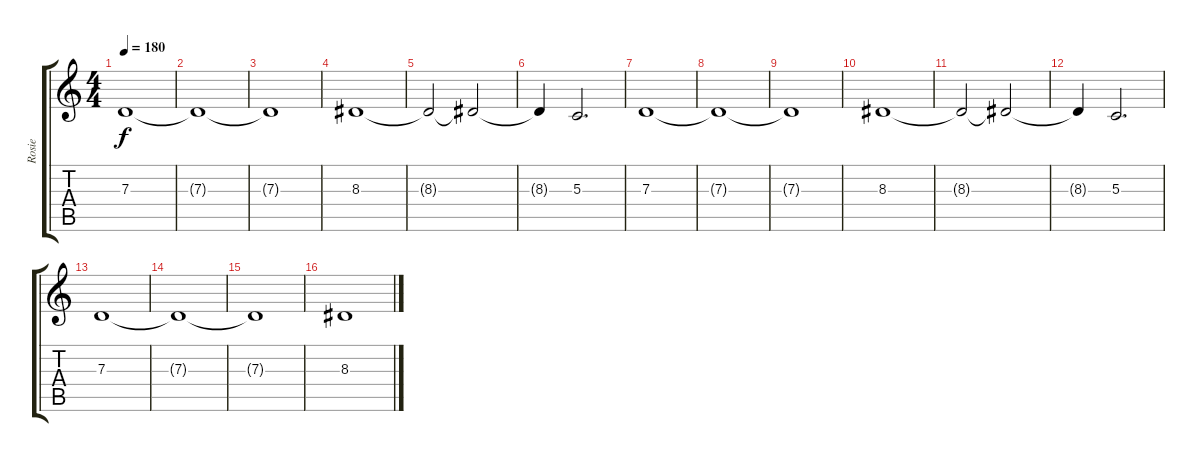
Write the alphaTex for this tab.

\track ("Rosie" "Rosie") {instrument pad4choir}
\staff {score tabs}
\tuning (E4 B3 G3 D3 A2 D2) {hide}
\ts (4 4)
\tempo 180
\clef g2
\ks c
7.3.1{dy f} |
7.3{t}.1 |
7.3{t}.1 |
8.3.1 |
8.3{t}.2 8.3{t}.2 |
8.3{t}.4 5.3.2{d} |
7.3.1{instrument choiraahs} |
7.3{t}.1 |
7.3{t}.1 |
8.3.1 |
8.3{t}.2 8.3{t}.2 |
8.3{t}.4 5.3.2{d} |
7.3.1 |
7.3{t}.1 |
7.3{t}.1 |
8.3.1
